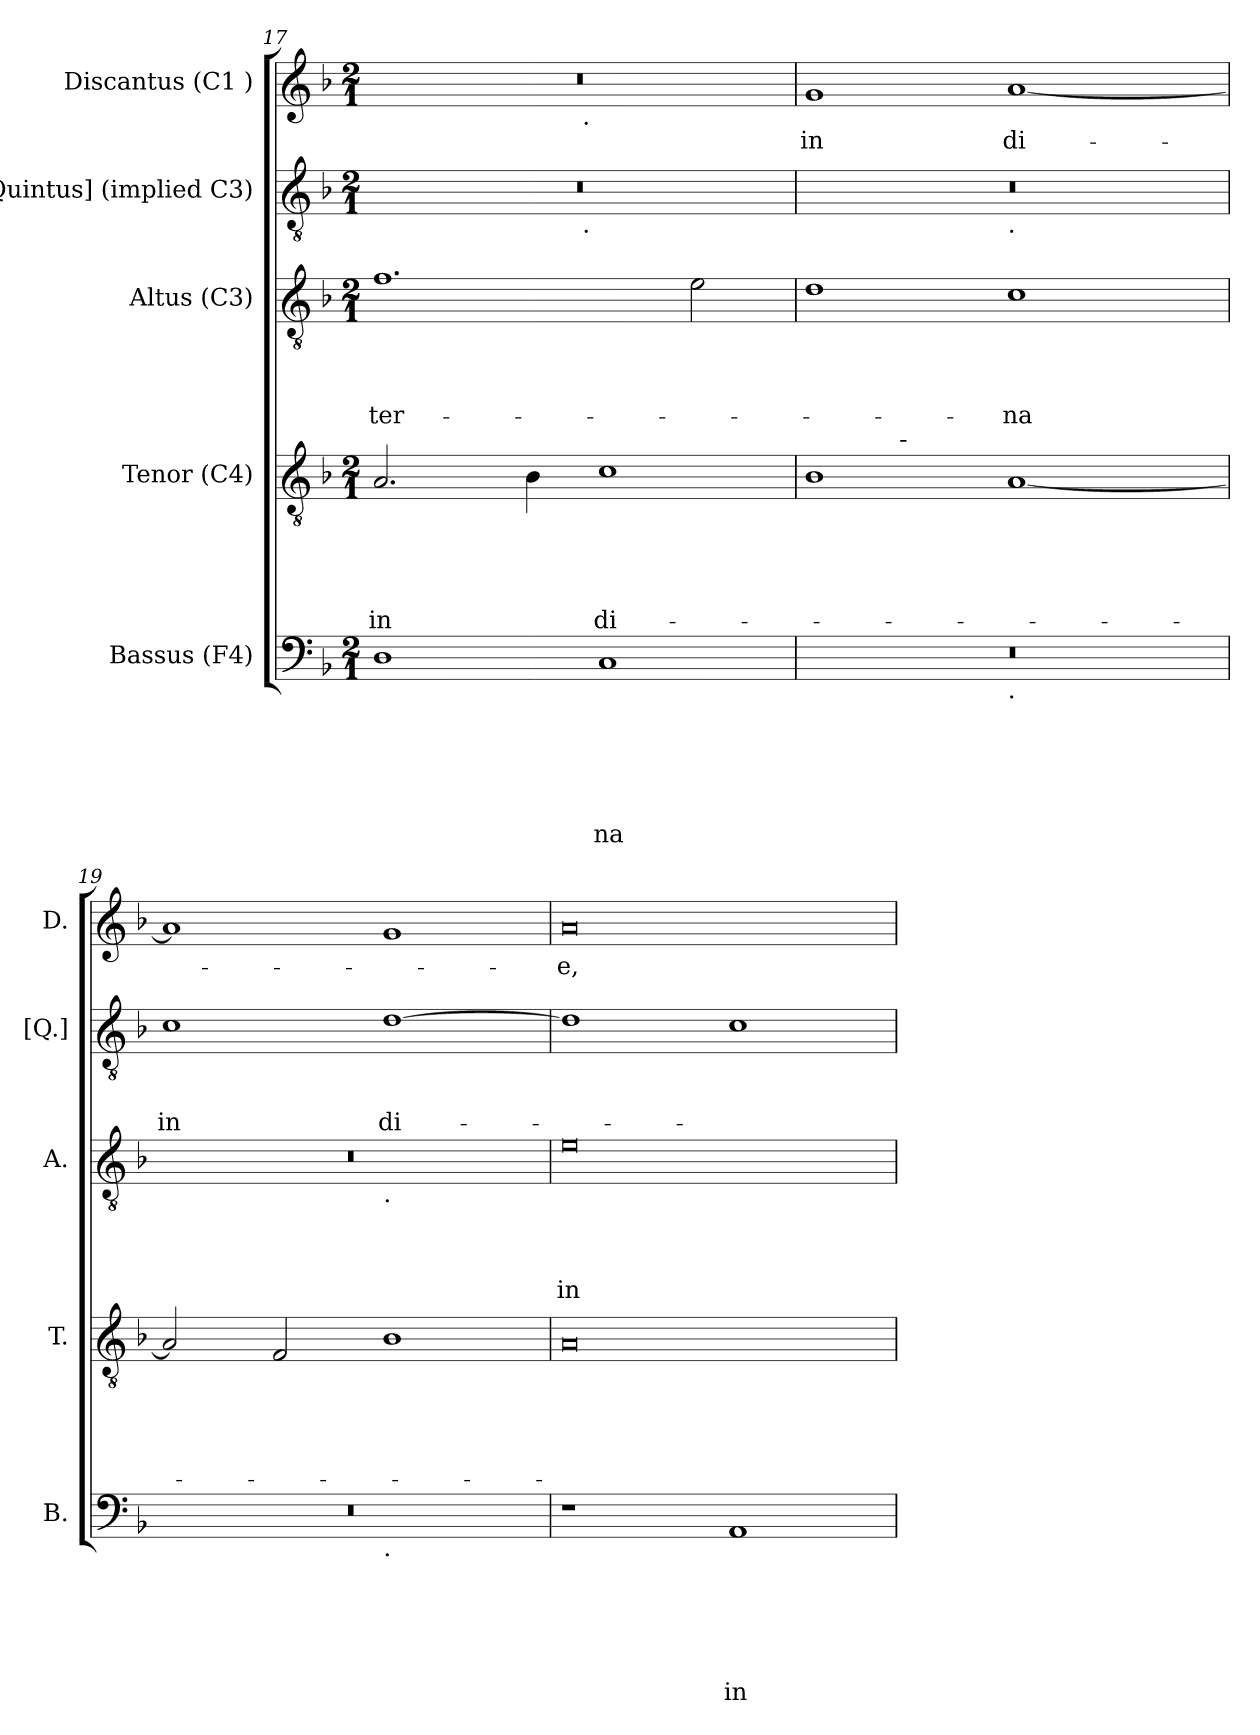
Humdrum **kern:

**kern	**text	**text	**text	**text	**text	**text	**kern	**text	**text	**text	**text	**text	**kern	**text	**text	**text	**text	**kern	**text	**text	**text	**kern	**text
*part5	*part5	*part5	*part5	*part5	*part5	*part5	*part4	*part4	*part4	*part4	*part4	*part4	*part3	*part3	*part3	*part3	*part3	*part2	*part2	*part2	*part2	*part1	*part1
*staff5	*staff5	*staff5	*staff5	*staff5	*staff5	*staff5	*staff4	*staff4	*staff4	*staff4	*staff4	*staff4	*staff3	*staff3	*staff3	*staff3	*staff3	*staff2	*staff2	*staff2	*staff2	*staff1	*staff1
*I"Bassus (F4)	*	*	*	*	*	*	*I"Tenor (C4)	*	*	*	*	*	*I"Altus (C3)	*	*	*	*	*I"[Quintus] (implied C3)	*	*	*	*I"Discantus (C1 )	*
*I'B.	*	*	*	*	*	*	*I'T.	*	*	*	*	*	*I'A.	*	*	*	*	*I'[Q.]	*	*	*	*I'D.	*
*clefF4	*	*	*	*	*	*	*clefGv2	*	*	*	*	*	*clefGv2	*	*	*	*	*clefGv2	*	*	*	*clefG2	*
*k[b-]	*	*	*	*	*	*	*k[b-]	*	*	*	*	*	*k[b-]	*	*	*	*	*k[b-]	*	*	*	*k[b-]	*
*F:	*	*	*	*	*	*	*F:	*	*	*	*	*	*F:	*	*	*	*	*F:	*	*	*	*F:	*
*M2/1	*	*	*	*	*	*	*M2/1	*	*	*	*	*	*M2/1	*	*	*	*	*M2/1	*	*	*	*M2/1	*
=17	=17	=17	=17	=17	=17	=17	=17	=17	=17	=17	=17	=17	=17	=17	=17	=17	=17	=17	=17	=17	=17	=17	=17
!	!	!	!	!	!	!	!	!	!	!	!	!LO:LY:b	!	!	!	!	!LO:LY:b	!	!	!	!	!	!
*	*	*	*	*	*	*	*	*	*	*	*	*	*	*	*	*	*	*^	*	*	*	*^	*
1D	.	.	.	.	.	.	2.A/	.	.	.	.	in	1.f	.	.	.	-ter-	0r	2ryy	.	.	.	0r	2ryy	.
.	.	.	.	.	.	.	.	.	.	.	.	.	.	.	.	.	.	.	4...ryy	.	.	.	.	4...ryy	.
.	.	.	.	.	.	.	4B-\	.	.	.	.	.	.	.	.	.	.	.	.	.	.	.	.	.	.
!	!	!	!	!	!	!	!	!	!	!	!	!	!	!	!	!	!	!	!	!	!	!	!	!LO:TX:b:t=.	!
!	!	!	!	!	!	!	!	!	!	!	!	!	!	!	!	!	!	!	!LO:TX:b:t=.	!	!	!	!	!	!
.	.	.	.	.	.	.	.	.	.	.	.	.	.	.	.	.	.	.	1ryy	.	.	.	.	1ryy	.
!	!	!	!	!	!	!LO:LY:b	!	!	!	!	!	!LO:LY:b	!	!	!	!	!	!	!	!	!	!	!	!	!
1C	.	.	.	.	.	-na	1c	.	.	.	.	di-	.	.	.	.	.	.	.	.	.	.	.	.	.
.	.	.	.	.	.	.	.	.	.	.	.	.	2e\	.	.	.	.	.	.	.	.	.	.	.	.
.	.	.	.	.	.	.	.	.	.	.	.	.	.	.	.	.	.	.	32ryy	.	.	.	.	32ryy	.
!!LO:LB:g=z
=18	=18	=18	=18	=18	=18	=18	=18	=18	=18	=18	=18	=18	=18	=18	=18	=18	=18	=18	=18	=18	=18	=18	=18	=18	=18
!	!	!	!	!	!	!	!	!	!	!	!	!	!	!	!	!	!	!	!	!	!	!	!	!	!LO:LY:b
*^	*	*	*	*	*	*	*^	*	*	*	*	*	*	*	*	*	*	*	*	*	*	*	*v	*v	*
0r	1ryy	.	.	.	.	.	.	1B-	4ryy	.	.	.	.	.	1d	.	.	.	.	0r	1ryy	.	.	.	1g	in
.	.	.	.	.	.	.	.	.	16.ryy	.	.	.	.	.	.	.	.	.	.	.	.	.	.	.	.	.
!	!	!	!	!	!	!	!	!	!LO:TX:a:t=-	!	!	!	!	!	!	!	!	!	!	!	!	!	!	!	!	!
.	.	.	.	.	.	.	.	.	1ryy	.	.	.	.	.	.	.	.	.	.	.	.	.	.	.	.	.
!	!	!	!	!	!	!	!	!	!	!	!	!	!	!	!	!	!	!	!	!	!LO:TX:b:t=.	!	!	!	!	!
!	!LO:TX:b:t=.	!	!	!	!	!	!	!	!	!	!	!	!	!	!	!	!	!	!	!	!	!	!	!	!	!
!	!	!	!	!	!	!	!	!	!	!	!	!	!	!	!	!	!	!	!LO:LY:b	!	!	!	!	!	!	!LO:LY:b
.	1ryy	.	.	.	.	.	.	[<1A	.	.	.	.	.	.	1c	.	.	.	-na	.	1ryy	.	.	.	[<1a	di-
.	.	.	.	.	.	.	.	.	2ryy	.	.	.	.	.	.	.	.	.	.	.	.	.	.	.	.	.
.	.	.	.	.	.	.	.	.	8ryy	.	.	.	.	.	.	.	.	.	.	.	.	.	.	.	.	.
.	.	.	.	.	.	.	.	.	32ryy	.	.	.	.	.	.	.	.	.	.	.	.	.	.	.	.	.
=19	=19	=19	=19	=19	=19	=19	=19	=19	=19	=19	=19	=19	=19	=19	=19	=19	=19	=19	=19	=19	=19	=19	=19	=19	=19	=19
!	!	!	!	!	!	!	!	!	!	!	!	!	!	!	!	!	!	!	!	!	!	!	!	!LO:LY:b	!	!
*	*	*	*	*	*	*	*	*v	*v	*	*	*	*	*	*^	*	*	*	*	*v	*v	*	*	*	*	*
0r	1ryy	.	.	.	.	.	.	2A/]	.	.	.	.	.	0r	1ryy	.	.	.	.	1c	.	.	in	1a]	.
.	.	.	.	.	.	.	.	2F/	.	.	.	.	.	.	.	.	.	.	.	.	.	.	.	.	.
!	!	!	!	!	!	!	!	!	!	!	!	!	!	!	!LO:TX:b:t=.	!	!	!	!	!	!	!	!	!	!
!	!LO:TX:b:t=.	!	!	!	!	!	!	!	!	!	!	!	!	!	!	!	!	!	!	!	!	!	!	!	!
!	!	!	!	!	!	!	!	!	!	!	!	!	!	!	!	!	!	!	!	!	!	!	!LO:LY:b	!	!
.	1ryy	.	.	.	.	.	.	1B-	.	.	.	.	.	.	1ryy	.	.	.	.	[>1d	.	.	di-	1g	.
=20	=20	=20	=20	=20	=20	=20	=20	=20	=20	=20	=20	=20	=20	=20	=20	=20	=20	=20	=20	=20	=20	=20	=20	=20	=20
!	!	!	!	!	!	!	!	!	!	!	!	!	!	!	!	!	!	!	!LO:LY:b:rj	!	!	!	!	!	!LO:LY:b:rj
*v	*v	*	*	*	*	*	*	*	*	*	*	*	*	*v	*v	*	*	*	*	*	*	*	*	*	*
1r	.	.	.	.	.	.	0A	.	.	.	.	.	0e	.	.	.	in	1d]	.	.	.	0a	-e,
!	!	!	!	!	!	!LO:LY:b	!	!	!	!	!	!	!	!	!	!	!	!	!	!	!	!	!
1AA	.	.	.	.	.	in	.	.	.	.	.	.	.	.	.	.	.	1c	.	.	.	.	.
=	=	=	=	=	=	=	=	=	=	=	=	=	=	=	=	=	=	=	=	=	=	=	=
*-	*-	*-	*-	*-	*-	*-	*-	*-	*-	*-	*-	*-	*-	*-	*-	*-	*-	*-	*-	*-	*-	*-	*-
